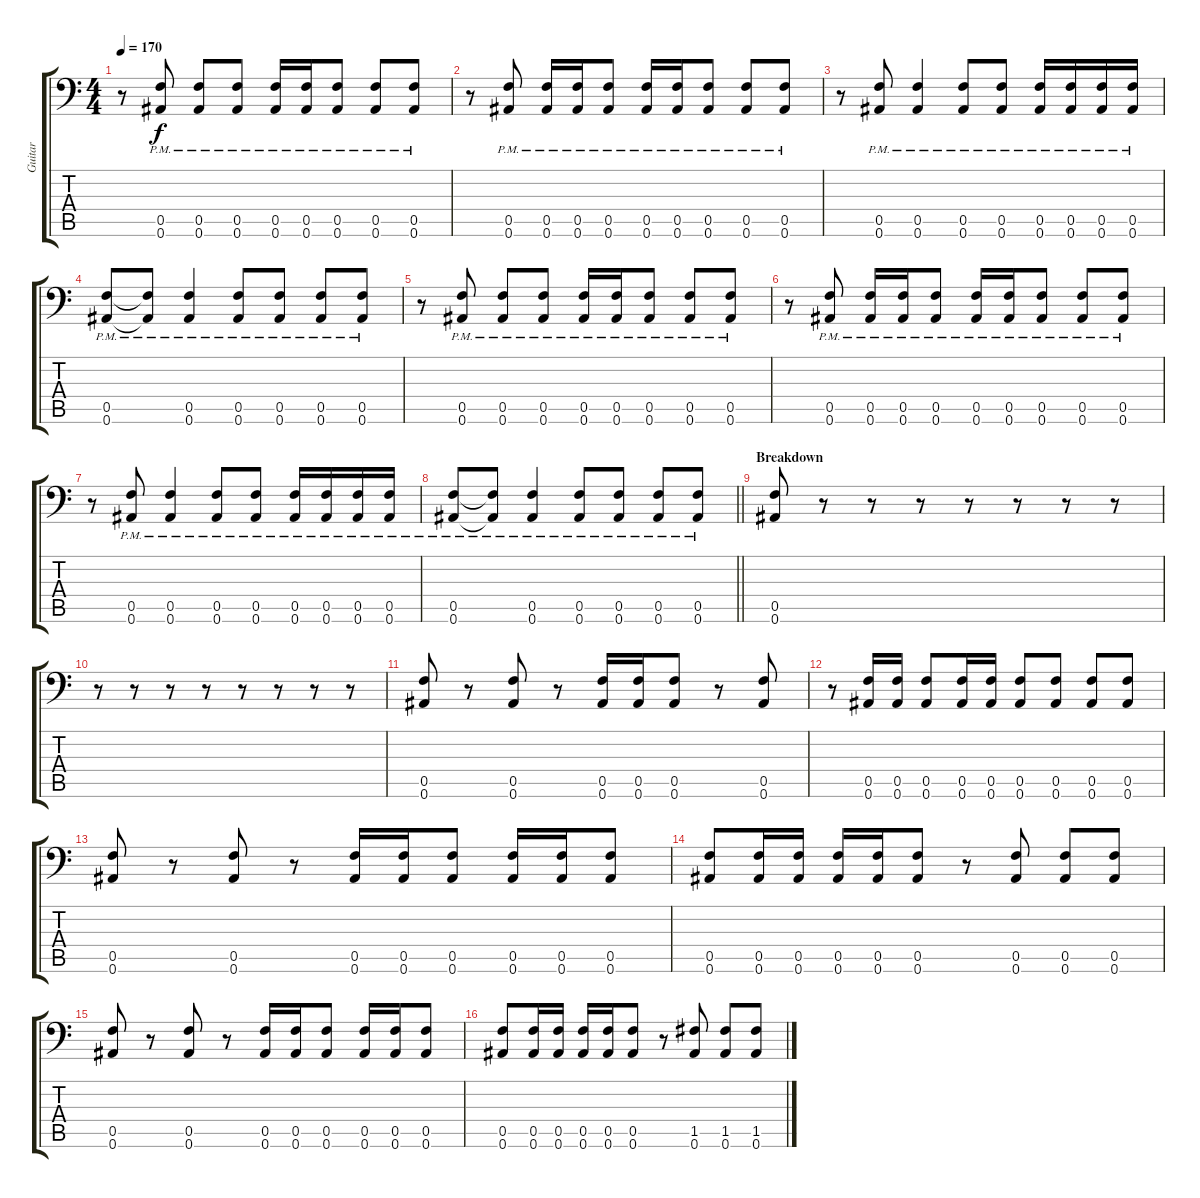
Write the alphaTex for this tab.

\track ("Guitar" "Guitar") {instrument distortionguitar}
\staff {score tabs}
\tuning (C4 G3 Eb3 Bb2 F2 Bb1) {hide}
\ts (4 4)
\tempo 170
\clef f4
\ks c
r.8{dy f} (0.5{pm} 0.6{pm}).8 (0.5{pm} 0.6{pm}).8 (0.5{pm} 0.6{pm}).8 (0.5{pm} 0.6{pm}).16 (0.5{pm} 0.6{pm}).16 (0.5{pm} 0.6{pm}).8 (0.5{pm} 0.6{pm}).8 (0.5{pm} 0.6{pm}).8 |
r.8 (0.5{pm} 0.6{pm}).8 (0.5{pm} 0.6{pm}).16 (0.5{pm} 0.6{pm}).16 (0.5{pm} 0.6{pm}).8 (0.5{pm} 0.6{pm}).16 (0.5{pm} 0.6{pm}).16 (0.5{pm} 0.6{pm}).8 (0.5{pm} 0.6{pm}).8 (0.5{pm} 0.6{pm}).8 |
r.8 (0.5{pm} 0.6{pm}).8 (0.5{pm} 0.6{pm}).4 (0.5{pm} 0.6{pm}).8 (0.5{pm} 0.6{pm}).8 (0.5{pm} 0.6{pm}).16 (0.5{pm} 0.6{pm}).16 (0.5{pm} 0.6{pm}).16 (0.5{pm} 0.6{pm}).16 |
(0.5{pm} 0.6{pm}).8 (0.5{pm t} 0.6{pm t}).8 (0.5{pm} 0.6{pm}).4 (0.5{pm} 0.6{pm}).8 (0.5{pm} 0.6{pm}).8 (0.5{pm} 0.6{pm}).8 (0.5{pm} 0.6{pm}).8 |
r.8 (0.5{pm} 0.6{pm}).8 (0.5{pm} 0.6{pm}).8 (0.5{pm} 0.6{pm}).8 (0.5{pm} 0.6{pm}).16 (0.5{pm} 0.6{pm}).16 (0.5{pm} 0.6{pm}).8 (0.5{pm} 0.6{pm}).8 (0.5{pm} 0.6{pm}).8 |
r.8 (0.5{pm} 0.6{pm}).8 (0.5{pm} 0.6{pm}).16 (0.5{pm} 0.6{pm}).16 (0.5{pm} 0.6{pm}).8 (0.5{pm} 0.6{pm}).16 (0.5{pm} 0.6{pm}).16 (0.5{pm} 0.6{pm}).8 (0.5{pm} 0.6{pm}).8 (0.5{pm} 0.6{pm}).8 |
r.8 (0.5{pm} 0.6{pm}).8 (0.5{pm} 0.6{pm}).4 (0.5{pm} 0.6{pm}).8 (0.5{pm} 0.6{pm}).8 (0.5{pm} 0.6{pm}).16 (0.5{pm} 0.6{pm}).16 (0.5{pm} 0.6{pm}).16 (0.5{pm} 0.6{pm}).16 |
\barLineRight lightlight
(0.5{pm} 0.6{pm}).8 (0.5{pm t} 0.6{pm t}).8 (0.5{pm} 0.6{pm}).4 (0.5{pm} 0.6{pm}).8 (0.5{pm} 0.6{pm}).8 (0.5{pm} 0.6{pm}).8 (0.5{pm} 0.6{pm}).8 |
\section ("" "Breakdown")
(0.5 0.6).8 r.8 r.8 r.8 r.8 r.8 r.8 r.8 |
r.8 r.8 r.8 r.8 r.8 r.8 r.8 r.8 |
(0.5 0.6).8{volume 14 instrument overdrivenguitar} r.8 (0.5 0.6).8 r.8 (0.5 0.6).16 (0.5 0.6).16 (0.5 0.6).8 r.8 (0.5 0.6).8 |
r.8 (0.5 0.6).16 (0.5 0.6).16 (0.5 0.6).8 (0.5 0.6).16 (0.5 0.6).16 (0.5 0.6).8 (0.5 0.6).8 (0.5 0.6).8 (0.5 0.6).8 |
(0.5 0.6).8{volume 15 balance 0 instrument distortionguitar} r.8 (0.5 0.6).8 r.8 (0.5 0.6).16 (0.5 0.6).16 (0.5 0.6).8 (0.5 0.6).16 (0.5 0.6).16 (0.5 0.6).8 |
(0.5 0.6).8 (0.5 0.6).16 (0.5 0.6).16 (0.5 0.6).16 (0.5 0.6).16 (0.5 0.6).8 r.8 (0.5 0.6).8 (0.5 0.6).8 (0.5 0.6).8 |
(0.5 0.6).8 r.8 (0.5 0.6).8 r.8 (0.5 0.6).16 (0.5 0.6).16 (0.5 0.6).8 (0.5 0.6).16 (0.5 0.6).16 (0.5 0.6).8 |
(0.5 0.6).8 (0.5 0.6).16 (0.5 0.6).16 (0.5 0.6).16 (0.5 0.6).16 (0.5 0.6).8 r.8 (1.5 0.6).8 (1.5 0.6).8 (1.5 0.6).8
